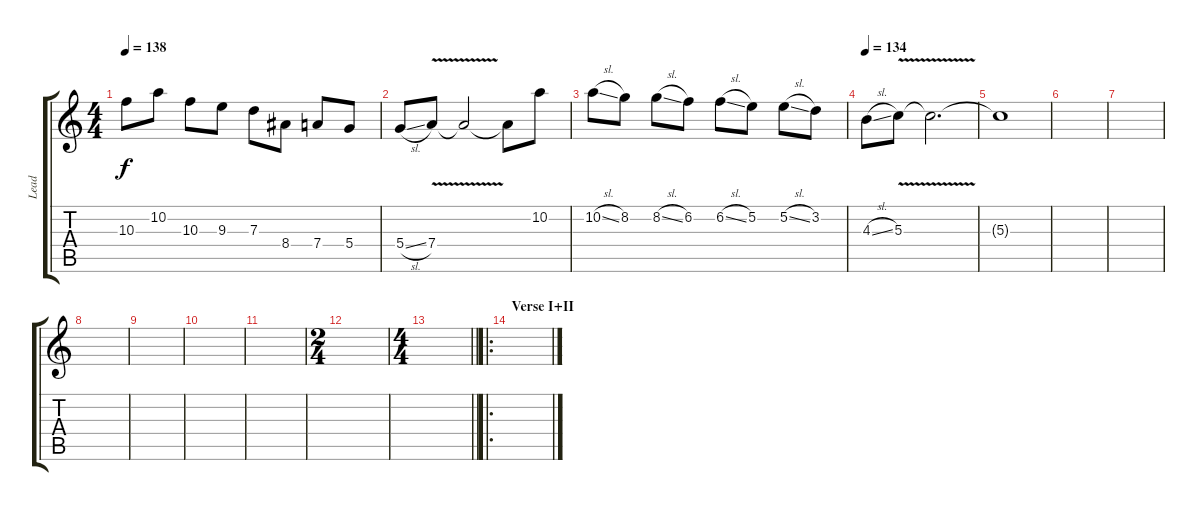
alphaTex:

\track ("Lead" "Lead") {instrument distortionguitar}
\staff {score tabs}
\tuning (E4 B3 G3 D3 A2 E2) {hide}
\ts (4 4)
\tempo 138
\clef g2
\ks c
10.3.8{dy f} 10.2.8 10.3.8 9.3.8 7.3.8 8.4.8 7.4.8 5.4.8 |
5.4{sl}.8 7.4{v}.8 7.4{t}.2 7.4{t}.8 10.2.8 |
10.2{sl}.8 8.2.8 8.2{sl}.8 6.2.8 6.2{sl}.8 5.2.8 5.2{sl}.8 3.2.8 |
\tempo 134
4.3{sl}.8 5.3{v}.8 5.3{t}.2{d} |
5.3{t}.1 |
|
|
|
|
|
|
\ts (2 4)
|
\ts (4 4)
\barLineRight lightlight
|
\ro
\section ("" "Verse I+II")
